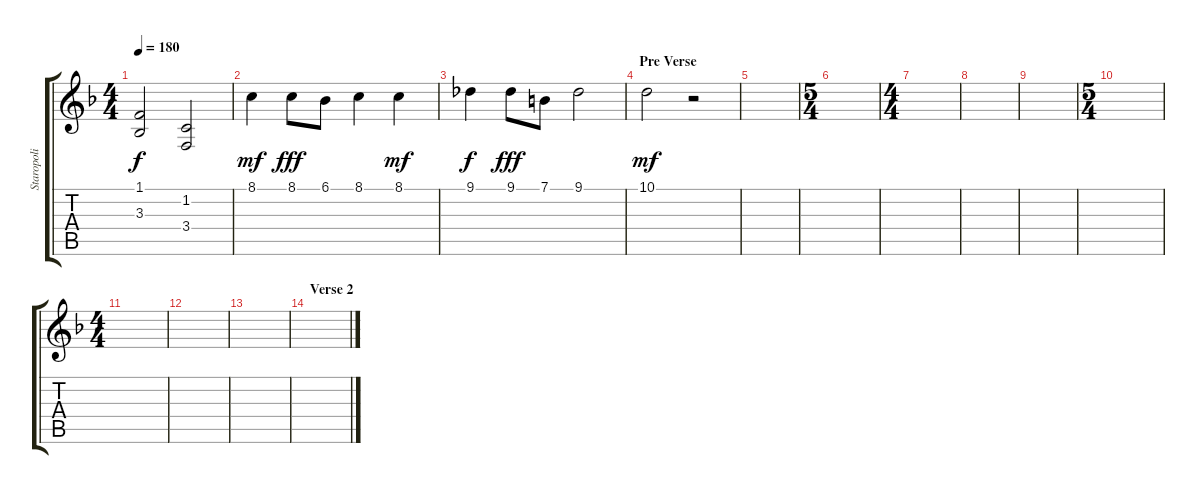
\track ("Staropoli 3" "Staropoli ") {instrument churchorgan}
\staff {score tabs}
\tuning (E4 B3 G3 D3 A2 E2) {hide}
\ts (4 4)
\tempo 180
\clef g2
\ks dminor
(1.1 3.3).2{dy f} (1.2 3.4).2 |
8.1.4{dy mf} 8.1.8{dy fff} 6.1.8 8.1.4 8.1.4{dy mf} |
9.1.4{dy f} 9.1.8{dy fff} 7.1.8 9.1.2 |
\section ("" "Pre Verse")
10.1.2{dy mf} r.2 |
|
\ts (5 4)
|
\ts (4 4)
|
|
|
\ts (5 4)
|
\ts (4 4)
|
|
|
\section ("" "Verse 2")
